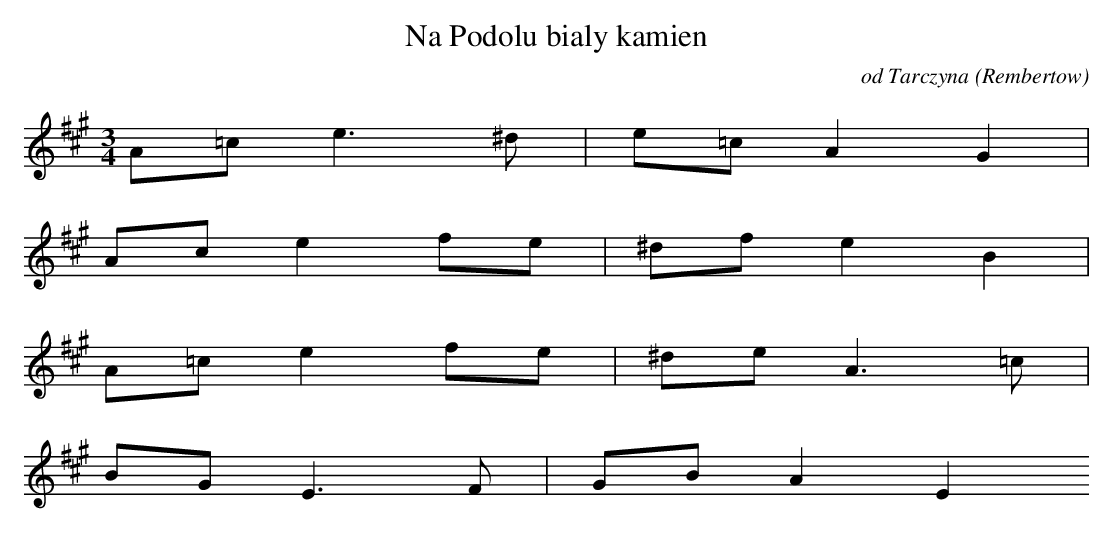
X:1
T: Na Podolu bialy kamien
O: od Tarczyna (Rembertow)
M: 3/4
L: 1/8
K: A
A=ce3^d | e=cA2G2 |
Ace2fe | ^dfe2B2 |
A=ce2fe | ^deA3=c |
BGE3F | GBA2E2
